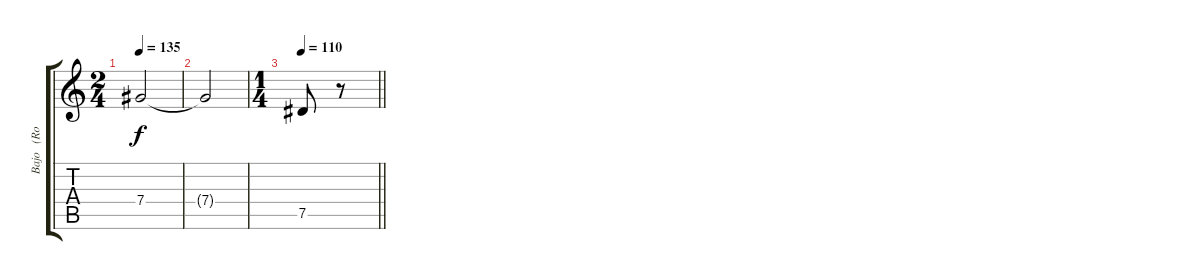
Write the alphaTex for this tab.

\track ("Bajo   (Rodrigo)" "Bajo   (Ro") {instrument electricbasspick}
\staff {score tabs}
\tuning (Eb4 Bb3 Gb3 Db3 Ab2 Eb2) {hide}
\ts (2 4)
\tempo 135
\clef g2
\ks c
7.4{t}.2{dy f} |
7.4{t}.2 |
\ts (1 4)
\tempo 110
\barLineRight lightlight
7.5.8 r.8
